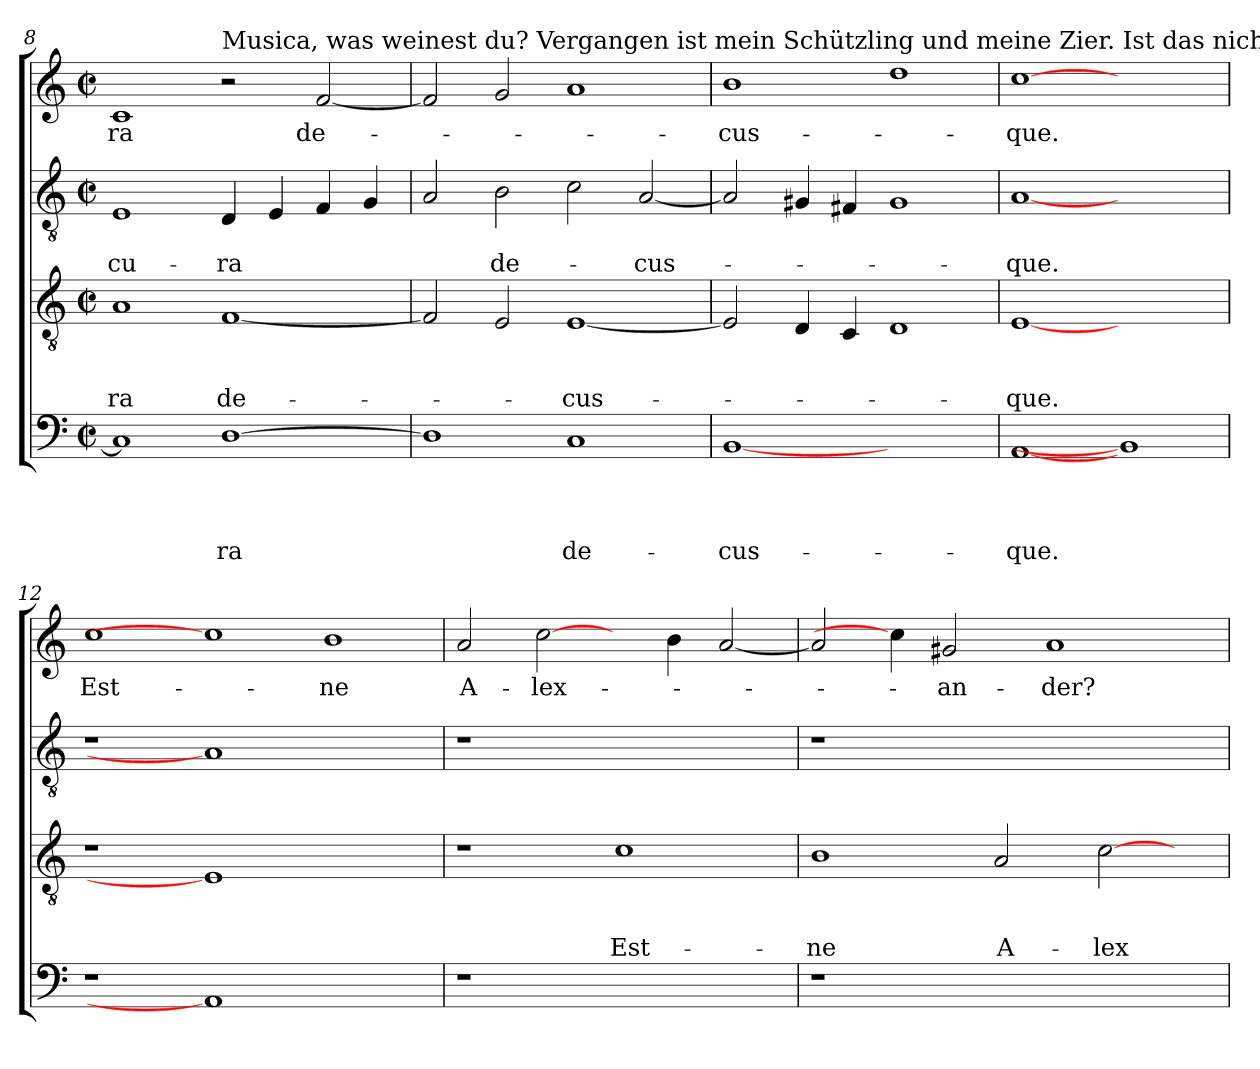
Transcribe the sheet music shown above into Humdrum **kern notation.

**kern	**text	**text	**text	**text	**kern	**text	**text	**text	**kern	**text	**text	**kern	**text
*part4	*part4	*part4	*part4	*part4	*part3	*part3	*part3	*part3	*part2	*part2	*part2	*part1	*part1
*staff4	*staff4	*staff4	*staff4	*staff4	*staff3	*staff3	*staff3	*staff3	*staff2	*staff2	*staff2	*staff1	*staff1
!!LO:LB:g=z
*clefF4	*	*	*	*	*clefGv2	*	*	*	*clefGv2	*	*	*clefG2	*
*k[]	*	*	*	*	*k[]	*	*	*	*k[]	*	*	*k[]	*
*C:	*	*	*	*	*C:	*	*	*	*C:	*	*	*C:	*
*M2/2	*	*	*	*	*M2/2	*	*	*	*M2/2	*	*	*M2/2	*
*met(c|)	*	*	*	*	*met(c|)	*	*	*	*met(c|)	*	*	*met(c|)	*
=8	=8	=8	=8	=8	=8	=8	=8	=8	=8	=8	=8	=8	=8
!	!	!	!	!	!	!	!	!LO:LY:b	!	!	!LO:LY:b	!	!LO:LY:b
1C]	.	.	.	.	1A	.	.	-ra	1E	.	cu-	1c	-ra
!	!	!	!	!	!	!	!	!	!	!	!	!LO:TX:a:t=Musica, was weinest du? Vergangen ist mein Schützling und meine Zier. Ist das nicht Alexander? Dieser mein Agricola?	!
!	!	!	!	!LO:LY:b	!	!	!	!LO:LY:b	!	!	!LO:LY:b	!	!
[1D	.	.	.	-ra	[1F	.	.	de-	4D/	.	-ra	2r	.
.	.	.	.	.	.	.	.	.	4E/	.	.	.	.
!	!	!	!	!	!	!	!	!	!	!	!	!	!LO:LY:b
.	.	.	.	.	.	.	.	.	4F/	.	.	[2f/	de-
.	.	.	.	.	.	.	.	.	4G/	.	.	.	.
=9	=9	=9	=9	=9	=9	=9	=9	=9	=9	=9	=9	=9	=9
1D]	.	.	.	.	2F/]	.	.	.	2A/	.	.	2f/]	.
!	!	!	!	!	!	!	!	!	!	!	!LO:LY:b	!	!
.	.	.	.	.	2E/	.	.	.	2B\	.	de-	2g/	.
!	!	!	!	!LO:LY:b	!	!	!	!LO:LY:b	!	!	!	!	!
1C	.	.	.	de-	[1E	.	.	-cus-	2c\	.	.	1a	.
!	!	!	!	!	!	!	!	!	!	!	!LO:LY:b	!	!
.	.	.	.	.	.	.	.	.	[2A/	.	-cus-	.	.
=10	=10	=10	=10	=10	=10	=10	=10	=10	=10	=10	=10	=10	=10
!	!	!	!	!LO:LY:b	!	!	!	!	!	!	!	!	!LO:LY:b
[1BB	.	.	.	-cus-	2E/]	.	.	.	2A/]	.	.	1b	-cus-
.	.	.	.	.	4D/	.	.	.	4G#/	.	.	.	.
.	.	.	.	.	4C/	.	.	.	4F#/	.	.	.	.
1ryy	.	.	.	.	1D	.	.	.	1G#	.	.	1dd	.
=11	=11	=11	=11	=11	=11	=11	=11	=11	=11	=11	=11	=11	=11
!	!	!	!	!LO:LY:b	!	!	!	!LO:LY:b	!	!	!LO:LY:b	!	!LO:LY:b
[1AA	.	.	.	-que.	[1E	.	.	-que.	[1A	.	-que.	[1cc	-que.
1BB]	.	.	.	.	1ryy	.	.	.	1ryy	.	.	1ryy	.
=12	=12	=12	=12	=12	=12	=12	=12	=12	=12	=12	=12	=12	=12
!	!	!	!	!	!	!	!	!	!	!	!	!	!LO:LY:b
1r	.	.	.	.	1r	.	.	.	1r	.	.	1cc	Est-
1AA]	.	.	.	.	1E]	.	.	.	1A]	.	.	1cc]	.
!	!	!	!	!	!	!	!	!	!	!	!	!	!LO:LY:b
1ryy	.	.	.	.	1ryy	.	.	.	1ryy	.	.	1b	-ne
=13	=13	=13	=13	=13	=13	=13	=13	=13	=13	=13	=13	=13	=13
!	!	!	!	!	!	!	!	!	!	!	!	!	!LO:LY:b
1r	.	.	.	.	1r	.	.	.	1r	.	.	2a/	A-
!	!	!	!	!	!	!	!	!	!	!	!	!	!LO:LY:b
.	.	.	.	.	.	.	.	.	.	.	.	[2cc\	-lex-
!	!	!	!	!	!	!	!	!LO:LY:b	!	!	!	!	!
1ryy	.	.	.	.	1c	.	.	Est-	1ryy	.	.	4ryy	.
.	.	.	.	.	.	.	.	.	.	.	.	4b\	.
.	.	.	.	.	.	.	.	.	.	.	.	[2a/	.
=14	=14	=14	=14	=14	=14	=14	=14	=14	=14	=14	=14	=14	=14
!	!	!	!	!	!	!	!	!LO:LY:b	!	!	!	!	!
1r	.	.	.	.	1B	.	.	-ne	1r	.	.	2a/]	.
.	.	.	.	.	.	.	.	.	.	.	.	4cc\]	.
!	!	!	!	!	!	!	!	!	!	!	!	!	!LO:LY:b
.	.	.	.	.	.	.	.	.	.	.	.	2g#/	-an-
!	!	!	!	!	!	!	!	!LO:LY:b	!	!	!	!	!
1ryy	.	.	.	.	2A/	.	.	A-	1ryy	.	.	.	.
!	!	!	!	!	!	!	!	!	!	!	!	!	!LO:LY:b
.	.	.	.	.	.	.	.	.	.	.	.	1a	-der?
!	!	!	!	!	!	!	!	!LO:LY:b	!	!	!	!	!
.	.	.	.	.	[2c\	.	.	-lex-	.	.	.	.	.
4ryy	.	.	.	.	4ryy	.	.	.	4ryy	.	.	.	.
=	=	=	=	=	=	=	=	=	=	=	=	=	=
*-	*-	*-	*-	*-	*-	*-	*-	*-	*-	*-	*-	*-	*-
